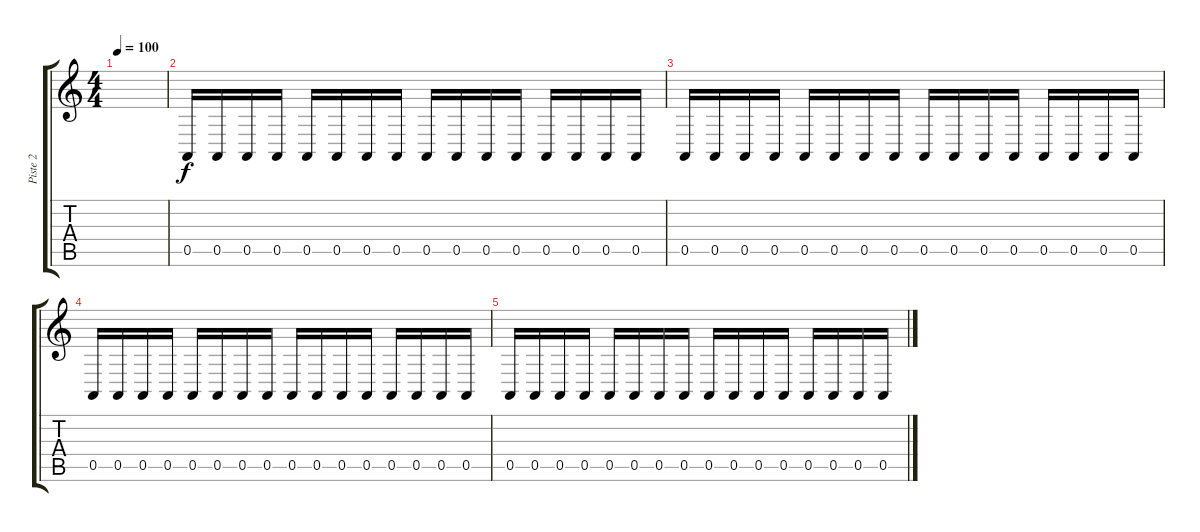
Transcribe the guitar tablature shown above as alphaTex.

\track ("Piste 2" "Piste 2") {instrument lead6voice}
\staff {score tabs}
\tuning (E4 B3 G3 D3 A2 E2) {hide}
\ts (4 4)
\tempo 100
\clef g2
\ks c
|
0.5.16{volume 9 instrument lead6voice} 0.5.16 0.5.16 0.5.16 0.5.16 0.5.16 0.5.16 0.5.16 0.5.16 0.5.16 0.5.16 0.5.16 0.5.16 0.5.16 0.5.16 0.5.16 |
0.5.16{volume 11} 0.5.16{volume 12 instrument lead6voice} 0.5.16 0.5.16 0.5.16 0.5.16 0.5.16 0.5.16 0.5.16 0.5.16 0.5.16 0.5.16 0.5.16 0.5.16 0.5.16 0.5.16 |
0.5.16{volume 14} 0.5.16 0.5.16 0.5.16 0.5.16 0.5.16 0.5.16 0.5.16 0.5.16 0.5.16 0.5.16 0.5.16 0.5.16 0.5.16 0.5.16 0.5.16 |
0.5.16{volume 16 instrument lead6voice} 0.5.16 0.5.16 0.5.16 0.5.16 0.5.16 0.5.16 0.5.16 0.5.16 0.5.16 0.5.16 0.5.16 0.5.16 0.5.16 0.5.16 0.5.16
